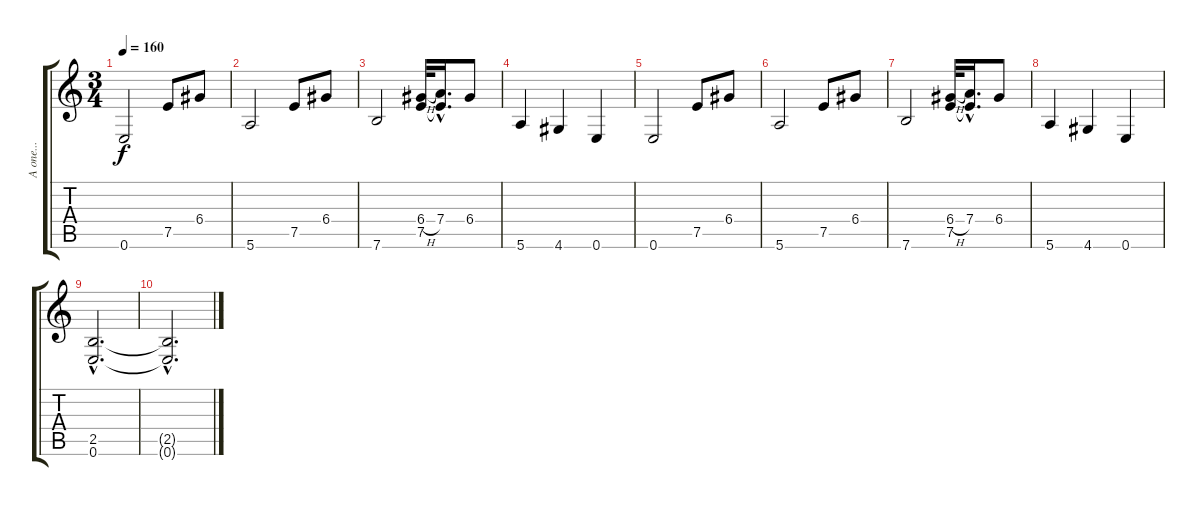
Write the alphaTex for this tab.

\track ("A one..." "A one...") {instrument acousticguitarsteel}
\staff {score tabs}
\tuning (E4 B3 G3 D3 A2 E2) {hide}
\ts (3 4)
\tempo 160
\clef g2
\ks c
0.6.2{dy f} 7.5.8 6.4.8 |
5.6.2 7.5.8 6.4.8 |
7.6.2 (6.4{h} 7.5).32 (7.4{hac} 7.5{hac t}).16{d} 6.4.8 |
5.6.4 4.6.4 0.6.4 |
0.6.2 7.5.8 6.4.8 |
5.6.2 7.5.8 6.4.8 |
7.6.2 (6.4{h} 7.5).32 (7.4{hac} 7.5{hac t}).16{d} 6.4.8 |
5.6.4 4.6.4 0.6.4 |
(2.5{hac} 0.6{hac}).2{d} |
(2.5{hac t} 0.6{hac t}).2{d}
